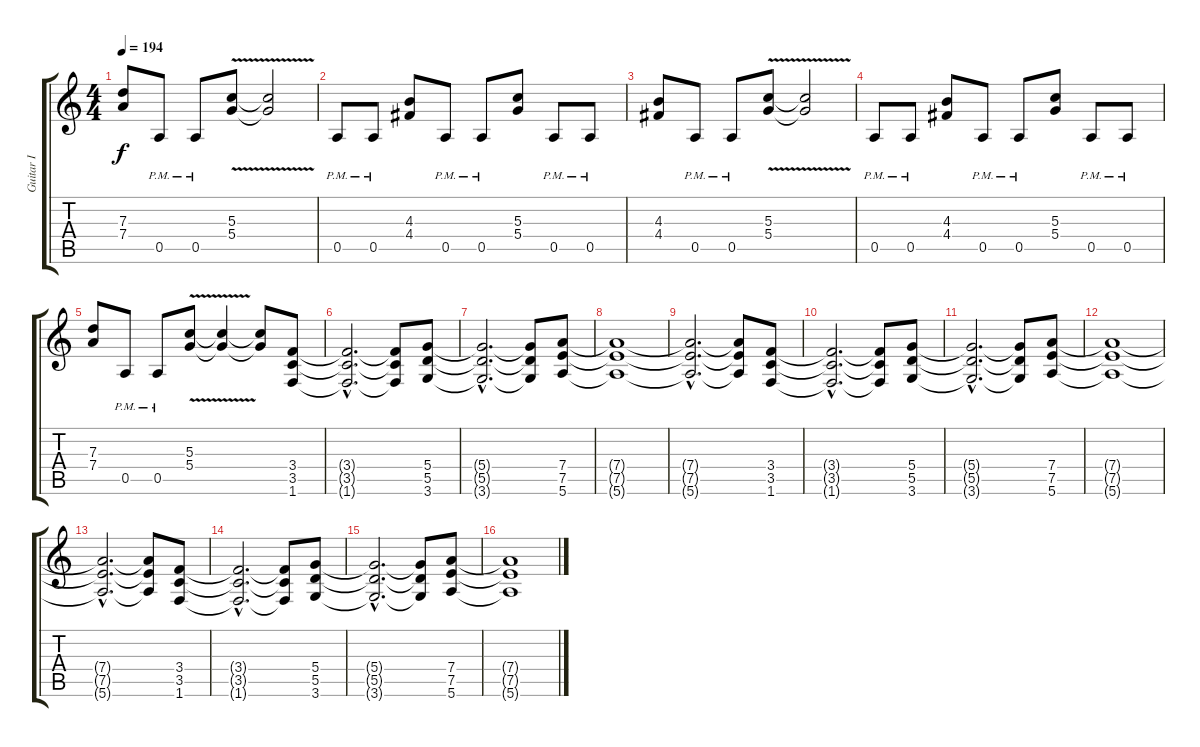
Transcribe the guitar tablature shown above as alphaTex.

\track ("Guitar I" "Guitar I") {instrument distortionguitar}
\staff {score tabs}
\tuning (E4 B3 G3 D3 A2 E2) {hide}
\ts (4 4)
\tempo 194
\clef g2
\ks c
(7.3 7.4).8{dy f} 0.5{pm}.8 0.5{pm}.8 (5.3{v} 5.4).8 (5.3{t} 5.4{t}).2 |
0.5{pm}.8 0.5{pm}.8 (4.3 4.4).8 0.5{pm}.8 0.5{pm}.8 (5.3 5.4).8 0.5{pm}.8 0.5{pm}.8 |
(4.3 4.4).8 0.5{pm}.8 0.5{pm}.8 (5.3{v} 5.4).8 (5.3{t} 5.4{t}).2 |
0.5{pm}.8 0.5{pm}.8 (4.3 4.4).8 0.5{pm}.8 0.5{pm}.8 (5.3 5.4).8 0.5{pm}.8 0.5{pm}.8 |
(7.3 7.4).8 0.5{pm}.8 0.5{pm}.8 (5.3{v} 5.4).8 (5.3{t} 5.4{t}).4 (5.3{t} 5.4{t}).8 (3.4 3.5 1.6).8 |
(3.4{hac t} 3.5{hac t} 1.6{hac t}).2{d} (3.4{t} 3.5{t} 1.6{t}).8 (5.4 5.5 3.6).8 |
(5.4{hac t} 5.5{hac t} 3.6{hac t}).2{d} (5.4{t} 5.5{t} 3.6{t}).8 (7.4 7.5 5.6).8 |
(7.4{t} 7.5{t} 5.6{t}).1 |
(7.4{hac t} 7.5{hac t} 5.6{hac t}).2{d} (7.4{t} 7.5{t} 5.6{t}).8 (3.4 3.5 1.6).8 |
(3.4{hac t} 3.5{hac t} 1.6{hac t}).2{d} (3.4{t} 3.5{t} 1.6{t}).8 (5.4 5.5 3.6).8 |
(5.4{hac t} 5.5{hac t} 3.6{hac t}).2{d} (5.4{t} 5.5{t} 3.6{t}).8 (7.4 7.5 5.6).8 |
(7.4{t} 7.5{t} 5.6{t}).1 |
(7.4{hac t} 7.5{hac t} 5.6{hac t}).2{d} (7.4{t} 7.5{t} 5.6{t}).8 (3.4 3.5 1.6).8 |
(3.4{hac t} 3.5{hac t} 1.6{hac t}).2{d} (3.4{t} 3.5{t} 1.6{t}).8 (5.4 5.5 3.6).8 |
(5.4{hac t} 5.5{hac t} 3.6{hac t}).2{d} (5.4{t} 5.5{t} 3.6{t}).8 (7.4 7.5 5.6).8 |
(7.4{t} 7.5{t} 5.6{t}).1
